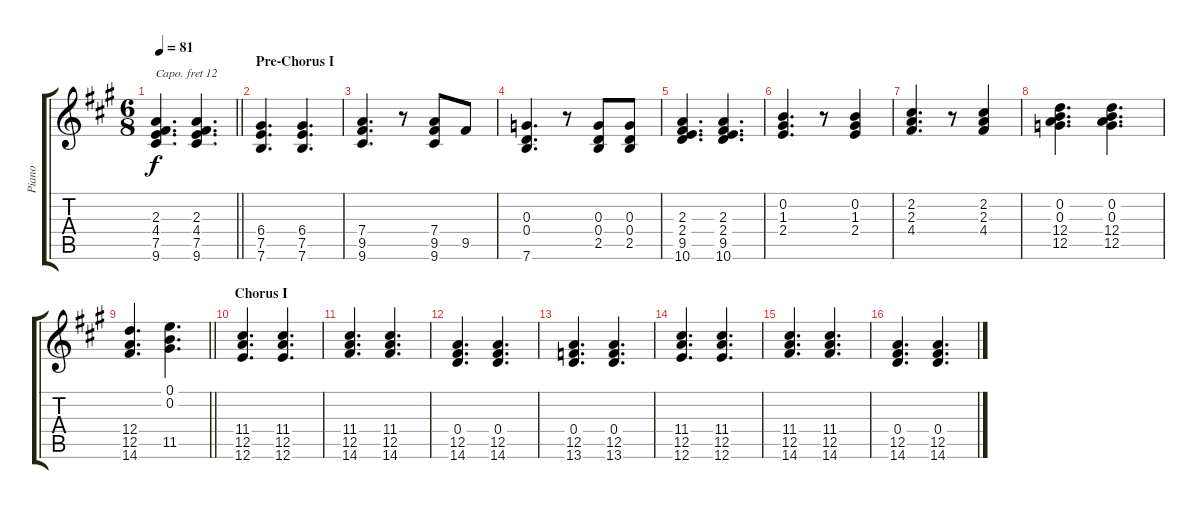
\track ("Piano" "Piano") {instrument brightacousticpiano}
\staff {score tabs}
\capo 12
\tuning (E4 B3 G3 D3 A2 E2) {hide}
\ts (6 8)
\tempo 81
\clef g2
\barLineRight lightlight
\ks a
(2.3 4.4 7.5 9.6).4{d dy f} (2.3 4.4 7.5 9.6).4{d} |
\section ("" "Pre-Chorus I")
(6.4 7.5 7.6).4{d} (6.4 7.5 7.6).4{d} |
(7.4 9.5 9.6).4{d} r.8 (7.4 9.5 9.6).8 9.5.8 |
(0.3 0.4 7.6).4{d} r.8 (0.3 0.4 2.5).8 (0.3 0.4 2.5).8 |
(2.3 2.4 9.5 10.6).4{d} (2.3 2.4 9.5 10.6).4{d} |
(0.2 1.3 2.4).4{d} r.8 (0.2 1.3 2.4).4 |
(2.2 2.3 4.4).4{d} r.8 (2.2 2.3 4.4).4 |
(0.2 0.3 12.4 12.5).4{d} (0.2 0.3 12.4 12.5).4{d} |
\barLineRight lightlight
(12.4 12.5 14.6).4{d} (0.1 0.2 11.5).4{d} |
\section ("" "Chorus I")
(11.4 12.5 12.6).4{d} (11.4 12.5 12.6).4{d} |
(11.4 12.5 14.6).4{d} (11.4 12.5 14.6).4{d} |
(0.4 12.5 14.6).4{d} (0.4 12.5 14.6).4{d} |
(0.4 12.5 13.6).4{d} (0.4 12.5 13.6).4{d} |
(11.4 12.5 12.6).4{d} (11.4 12.5 12.6).4{d} |
(11.4 12.5 14.6).4{d} (11.4 12.5 14.6).4{d} |
(0.4 12.5 14.6).4{d} (0.4 12.5 14.6).4{d}
